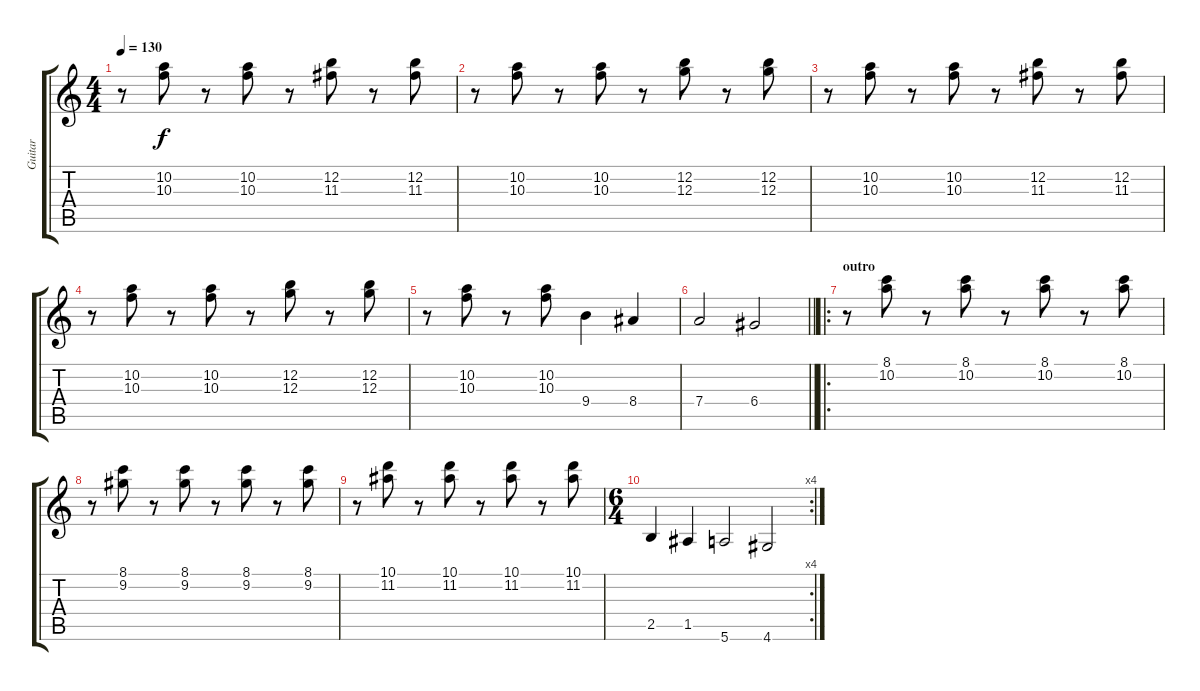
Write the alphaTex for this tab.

\track ("Guitar" "Guitar") {instrument electricguitarclean}
\staff {score tabs}
\tuning (E4 B3 G3 D3 A2 E2) {hide}
\ts (4 4)
\tempo 130
\clef g2
\ks c
r.8{dy f} (10.2 10.3).8 r.8 (10.2 10.3).8 r.8 (12.2 11.3).8 r.8 (12.2 11.3).8 |
r.8 (10.2 10.3).8 r.8 (10.2 10.3).8 r.8 (12.2 12.3).8 r.8 (12.2 12.3).8 |
r.8 (10.2 10.3).8 r.8 (10.2 10.3).8 r.8 (12.2 11.3).8 r.8 (12.2 11.3).8 |
r.8 (10.2 10.3).8 r.8 (10.2 10.3).8 r.8 (12.2 12.3).8 r.8 (12.2 12.3).8 |
r.8 (10.2 10.3).8 r.8 (10.2 10.3).8 9.4.4 8.4.4 |
\barLineRight lightlight
7.4.2 6.4.2 |
\ro
\section ("" "outro")
r.8 (8.1 10.2).8 r.8 (8.1 10.2).8 r.8 (8.1 10.2).8 r.8 (8.1 10.2).8 |
r.8 (8.1 9.2).8 r.8 (8.1 9.2).8 r.8 (8.1 9.2).8 r.8 (8.1 9.2).8 |
r.8 (10.1 11.2).8 r.8 (10.1 11.2).8 r.8 (10.1 11.2).8 r.8 (10.1 11.2).8 |
\rc 4
\ts (6 4)
2.5.4 1.5.4 5.6.2 4.6.2
